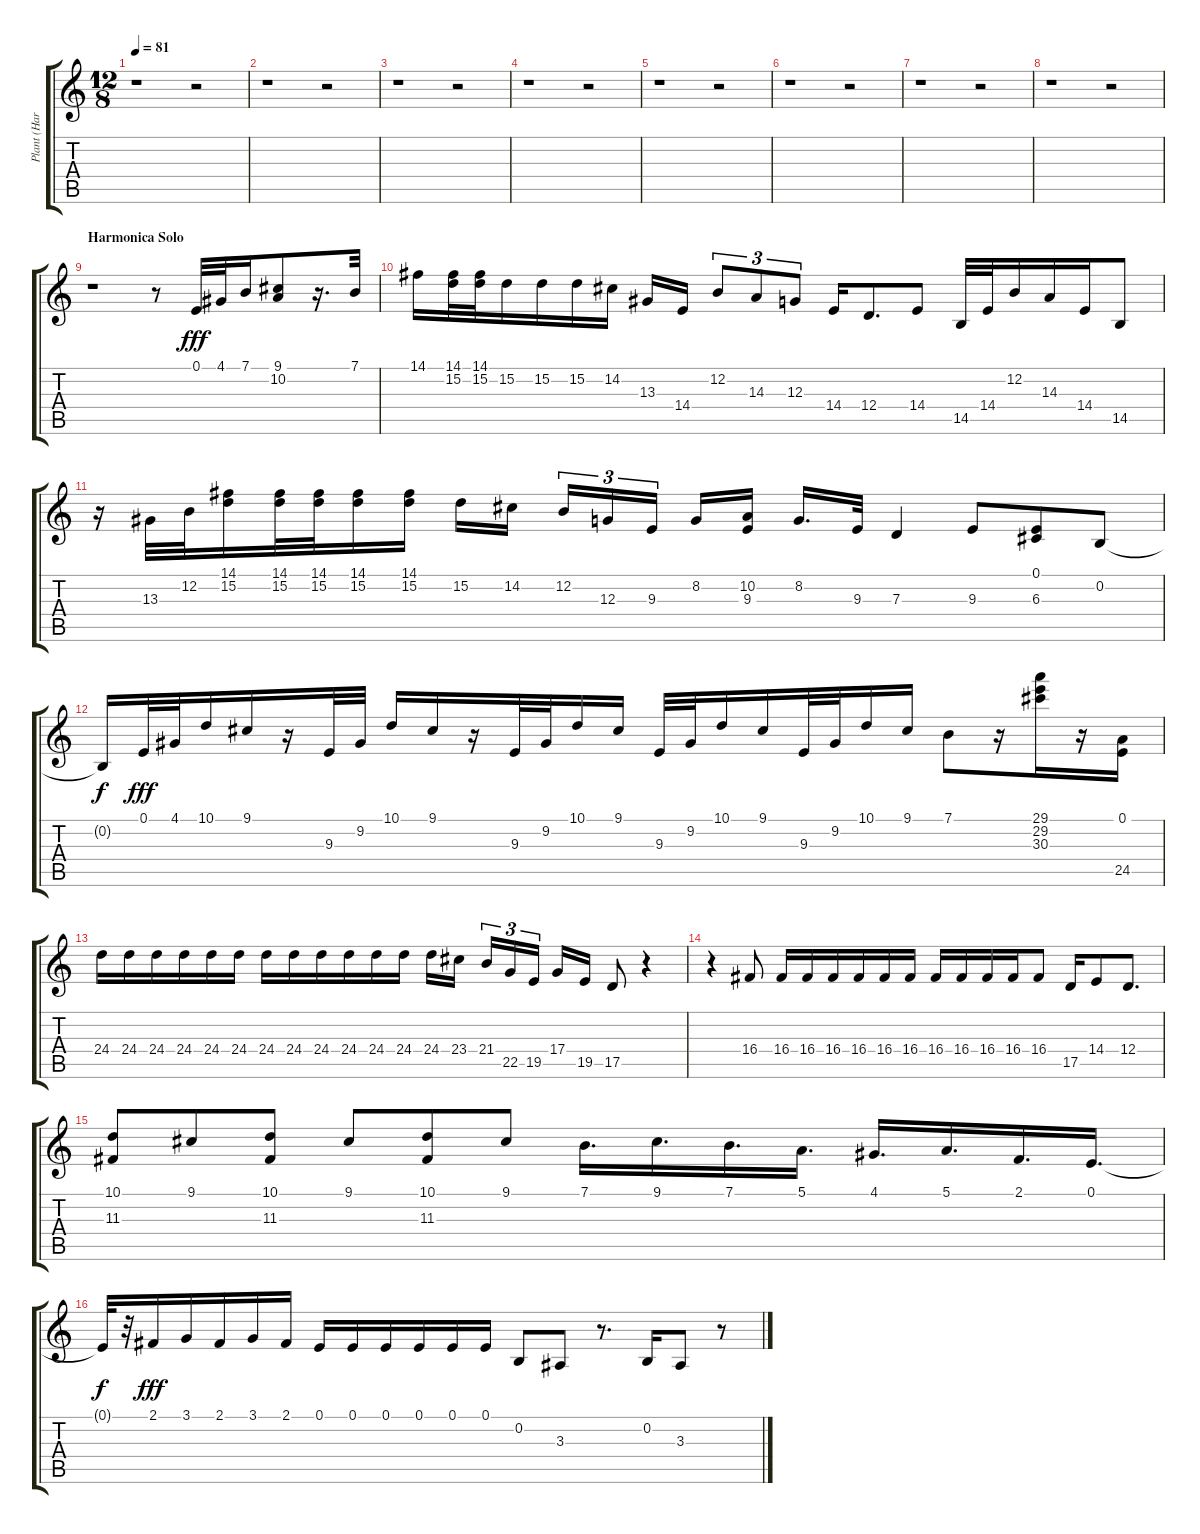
\track ("Plant (Harmonica)" "Plant (Har") {instrument harmonica}
\staff {score tabs}
\tuning (E4 B3 G3 D3 A2 E2) {hide}
\ts (12 8)
\tempo 81
\clef g2
\ks c
r.1{dy f} r.2 |
r.1 r.2 |
r.1 r.2 |
r.1 r.2 |
r.1 r.2 |
r.1 r.2 |
r.1 r.2 |
r.1 r.2 |
\section ("" "Harmonica Solo")
r.1{volume 15} r.8 0.1.32{dy fff} 4.1.32 7.1.16 (9.1 10.2).8 r.16{d} 7.1.32 |
14.1.16 (14.1 15.2).32 (14.1 15.2).32 15.2.16 15.2.16 15.2.16 14.2.16 13.3.16 14.4.16 12.2.8{tu (3 2)} 14.3.8{tu (3 2)} 12.3.8{tu (3 2)} 14.4.16 12.4.8{d} 14.4.8 14.5.32 14.4.32 12.2.16 14.3.16 14.4.16 14.5.8 |
r.16 13.3.32 12.2.32 (14.1 15.2).16 (14.1 15.2).32 (14.1 15.2).32 (14.1 15.2).16 (14.1 15.2).16 15.2.16 14.2.16{beam splitsecondary} 12.2.16{tu (3 2)} 12.3.16{tu (3 2)} 9.3.16{tu (3 2) beam splitsecondary} 8.2.16 (10.2 9.3).16 8.2.16{d} 9.3.32 7.3.4 9.3.8 (0.1 6.3).8 0.2.8 |
0.2{t}.16{dy f} 0.1.32{dy fff} 4.1.32 10.1.16 9.1.16 r.16 9.3.32 9.2.32 10.1.16 9.1.16 r.16 9.3.32 9.2.32 10.1.16 9.1.16 9.3.32 9.2.32 10.1.16 9.1.16 9.3.32 9.2.32 10.1.16 9.1.16 7.1.8 r.16 (29.1 29.2 30.3).16 r.16 (0.1 24.5).16 |
24.4.16 24.4.16 24.4.16 24.4.16 24.4.16 24.4.16 24.4.16 24.4.16 24.4.16 24.4.16 24.4.16 24.4.16 24.4.16 23.4.16{beam splitsecondary} 21.4.16{tu (3 2)} 22.5.16{tu (3 2)} 19.5.16{tu (3 2) beam splitsecondary} 17.4.16 19.5.16 17.5.8 r.4 |
r.4 16.4.8 16.4.16 16.4.16 16.4.16 16.4.16 16.4.16 16.4.16 16.4.16 16.4.16 16.4.16 16.4.16 16.4.8 17.5.16 14.4.8 12.4.8{d} |
(10.1 11.3).8 9.1.8 (10.1 11.3).8 9.1.8 (10.1 11.3).8 9.1.8 7.1.16{d} 9.1.16{d} 7.1.16{d} 5.1.16{d} 4.1.16{d} 5.1.16{d} 2.1.16{d} 0.1.16{d} |
0.1{t}.32{dy f} r.32 2.1.16{dy fff} 3.1.16 2.1.16 3.1.16 2.1.16 0.1.16 0.1.16 0.1.16 0.1.16 0.1.16 0.1.16 0.2.8 3.3.8 r.8{d} 0.2.16 3.3.8 r.8
